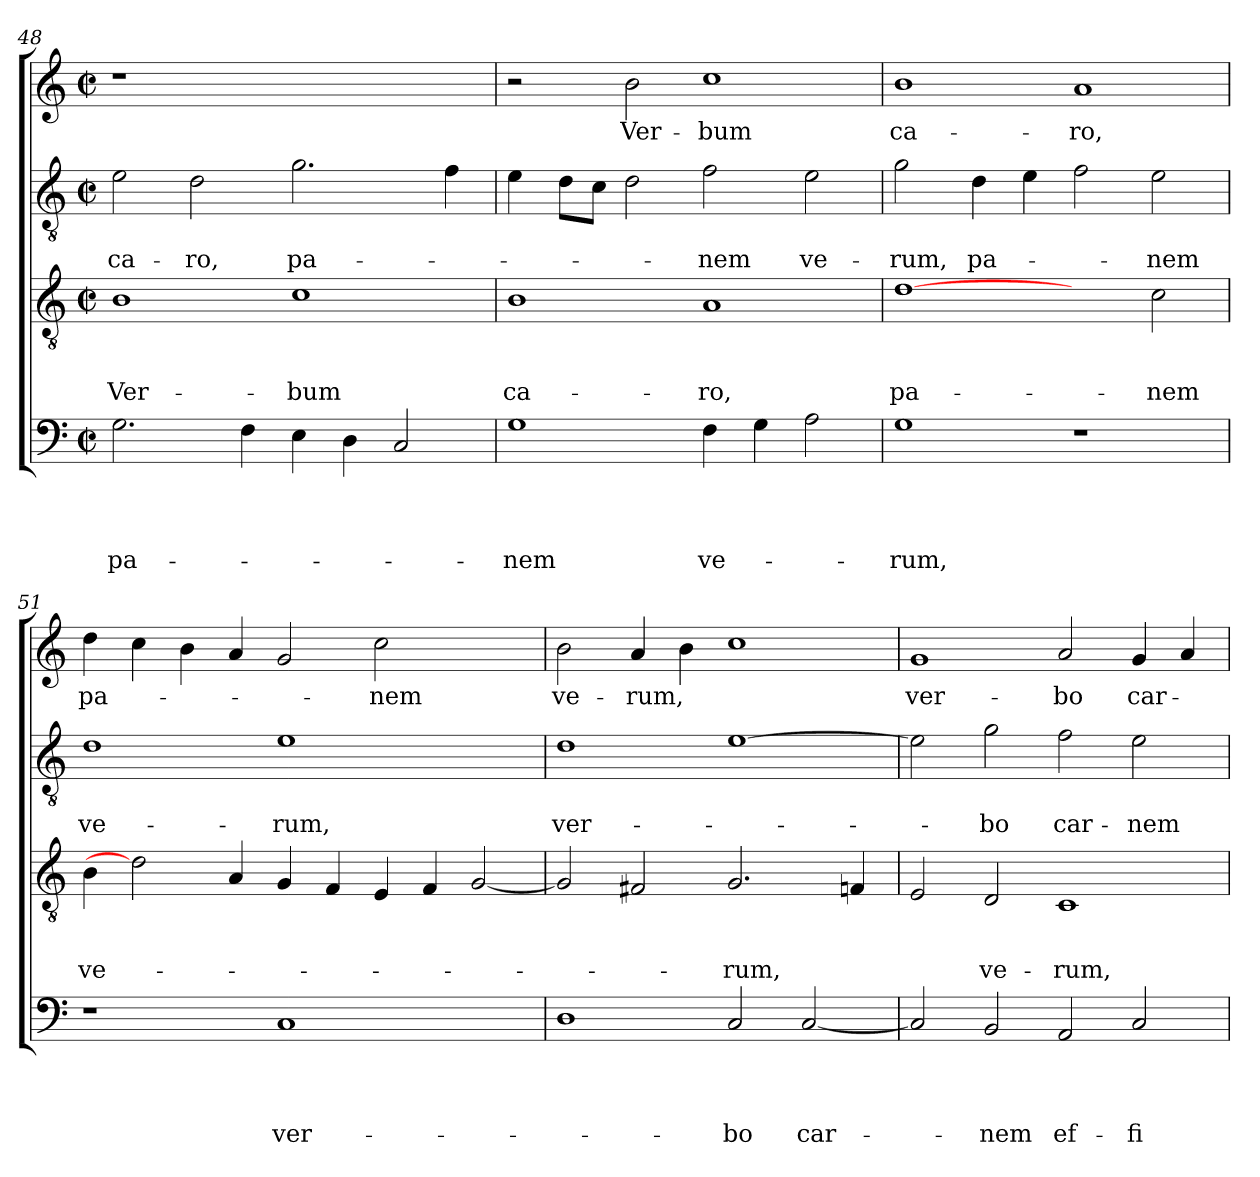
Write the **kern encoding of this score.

**kern	**text	**text	**text	**text	**kern	**text	**text	**text	**kern	**text	**text	**kern	**text
*part4	*part4	*part4	*part4	*part4	*part3	*part3	*part3	*part3	*part2	*part2	*part2	*part1	*part1
*staff4	*staff4	*staff4	*staff4	*staff4	*staff3	*staff3	*staff3	*staff3	*staff2	*staff2	*staff2	*staff1	*staff1
*clefF4	*	*	*	*	*clefGv2	*	*	*	*clefGv2	*	*	*clefG2	*
*k[]	*	*	*	*	*k[]	*	*	*	*k[]	*	*	*k[]	*
*C:	*	*	*	*	*C:	*	*	*	*C:	*	*	*C:	*
*M2/2	*	*	*	*	*M2/2	*	*	*	*M2/2	*	*	*M2/2	*
*met(c|)	*	*	*	*	*met(c|)	*	*	*	*met(c|)	*	*	*met(c|)	*
=48	=48	=48	=48	=48	=48	=48	=48	=48	=48	=48	=48	=48	=48
!	!	!	!	!LO:LY:b	!	!	!	!LO:LY:b	!	!	!LO:LY:b	!	!
2.G\	.	.	.	pa-	1B	.	.	Ver-	2e\	.	ca-	1r	.
!	!	!	!	!	!	!	!	!	!	!	!LO:LY:b	!	!
.	.	.	.	.	.	.	.	.	2d\	.	-ro,	.	.
4F\	.	.	.	.	.	.	.	.	.	.	.	.	.
!	!	!	!	!	!	!	!	!LO:LY:b	!	!	!LO:LY:b	!	!
4E\	.	.	.	.	1c	.	.	-bum	2.g\	.	pa-	1ryy	.
4D\	.	.	.	.	.	.	.	.	.	.	.	.	.
2C/	.	.	.	.	.	.	.	.	.	.	.	.	.
.	.	.	.	.	.	.	.	.	4f\	.	.	.	.
=49	=49	=49	=49	=49	=49	=49	=49	=49	=49	=49	=49	=49	=49
!	!	!	!	!LO:LY:b	!	!	!	!LO:LY:b	!	!	!	!	!
1G	.	.	.	-nem	1B	.	.	ca-	4e\	.	.	2r	.
.	.	.	.	.	.	.	.	.	8d\L	.	.	.	.
.	.	.	.	.	.	.	.	.	8c\J	.	.	.	.
!	!	!	!	!	!	!	!	!	!	!	!	!	!LO:LY:b
.	.	.	.	.	.	.	.	.	2d\	.	.	2b\	Ver-
!	!	!	!	!LO:LY:b	!	!	!	!LO:LY:b	!	!	!LO:LY:b	!	!LO:LY:b
4F\	.	.	.	ve-	1A	.	.	-ro,	2f\	.	-nem	1cc	-bum
4G\	.	.	.	.	.	.	.	.	.	.	.	.	.
!	!	!	!	!	!	!	!	!	!	!	!LO:LY:b	!	!
2A\	.	.	.	.	.	.	.	.	2e\	.	ve-	.	.
=50	=50	=50	=50	=50	=50	=50	=50	=50	=50	=50	=50	=50	=50
!	!	!	!	!LO:LY:b	!	!	!	!LO:LY:b	!	!	!LO:LY:b	!	!LO:LY:b
1G	.	.	.	-rum,	[1d	.	.	pa-	2g\	.	-rum,	1b	ca-
!	!	!	!	!	!	!	!	!	!	!	!LO:LY:b	!	!
.	.	.	.	.	.	.	.	.	4d\	.	pa-	.	.
.	.	.	.	.	.	.	.	.	4e\	.	.	.	.
!	!	!	!	!	!	!	!	!	!	!	!	!	!LO:LY:b
1r	.	.	.	.	2ryy	.	.	.	2f\	.	.	1a	-ro,
!	!	!	!	!	!	!	!	!LO:LY:b	!	!	!LO:LY:b	!	!
.	.	.	.	.	2c\	.	.	-nem	2e\	.	-nem	.	.
=51	=51	=51	=51	=51	=51	=51	=51	=51	=51	=51	=51	=51	=51
!	!	!	!	!	!	!	!	!LO:LY:b	!	!	!LO:LY:b	!	!LO:LY:b
1r	.	.	.	.	4B\	.	.	ve-	1d	.	ve-	4dd\	pa-
.	.	.	.	.	2d]	.	.	.	.	.	.	4cc\	.
.	.	.	.	.	.	.	.	.	.	.	.	4b\	.
.	.	.	.	.	4A/	.	.	.	.	.	.	4a/	.
!	!	!	!	!LO:LY:b	!	!	!	!	!	!	!LO:LY:b	!	!
1C	.	.	.	ver-	4G/	.	.	.	1e	.	-rum,	2g/	.
.	.	.	.	.	4F/	.	.	.	.	.	.	.	.
!	!	!	!	!	!	!	!	!	!	!	!	!	!LO:LY:b
.	.	.	.	.	4E/	.	.	.	.	.	.	2cc\	-nem
.	.	.	.	.	4F/	.	.	.	.	.	.	.	.
2ryy	.	.	.	.	[2G/	.	.	.	2ryy	.	.	2ryy	.
!!LO:LB:g=z
=52	=52	=52	=52	=52	=52	=52	=52	=52	=52	=52	=52	=52	=52
!	!	!	!	!	!	!	!	!	!	!	!LO:LY:b	!	!LO:LY:b
1D	.	.	.	.	2G/]	.	.	.	1d	.	ver-	2b\	ve-
!	!	!	!	!	!	!	!	!	!	!	!	!	!LO:LY:b
.	.	.	.	.	2F#X/	.	.	.	.	.	.	4a/	-rum,
.	.	.	.	.	.	.	.	.	.	.	.	4b\	.
!	!	!	!	!LO:LY:b	!	!	!	!LO:LY:b	!	!	!	!	!
2C/	.	.	.	-bo	2.G/	.	.	-rum,	[1e	.	.	1cc	.
!	!	!	!	!LO:LY:b	!	!	!	!	!	!	!	!	!
[2C/	.	.	.	car-	.	.	.	.	.	.	.	.	.
.	.	.	.	.	4Fn/	.	.	.	.	.	.	.	.
=53	=53	=53	=53	=53	=53	=53	=53	=53	=53	=53	=53	=53	=53
!	!	!	!	!	!	!	!	!	!	!	!	!	!LO:LY:b
2C/]	.	.	.	.	2E/	.	.	.	2e\]	.	.	1g	ver-
!	!	!	!	!LO:LY:b	!	!	!	!LO:LY:b	!	!	!LO:LY:b	!	!
2BB/	.	.	.	-nem	2D/	.	.	ve-	2g\	.	-bo	.	.
!	!	!	!	!LO:LY:b	!	!	!	!LO:LY:b	!	!	!LO:LY:b	!	!LO:LY:b
2AA/	.	.	.	ef-	1C	.	.	-rum,	2f\	.	car-	2a/	-bo
!	!	!	!	!LO:LY:b	!	!	!	!	!	!	!LO:LY:b	!	!LO:LY:b
2C/	.	.	.	-fi-	.	.	.	.	2e\	.	-nem	4g/	car-
.	.	.	.	.	.	.	.	.	.	.	.	4a/	.
=	=	=	=	=	=	=	=	=	=	=	=	=	=
*-	*-	*-	*-	*-	*-	*-	*-	*-	*-	*-	*-	*-	*-
